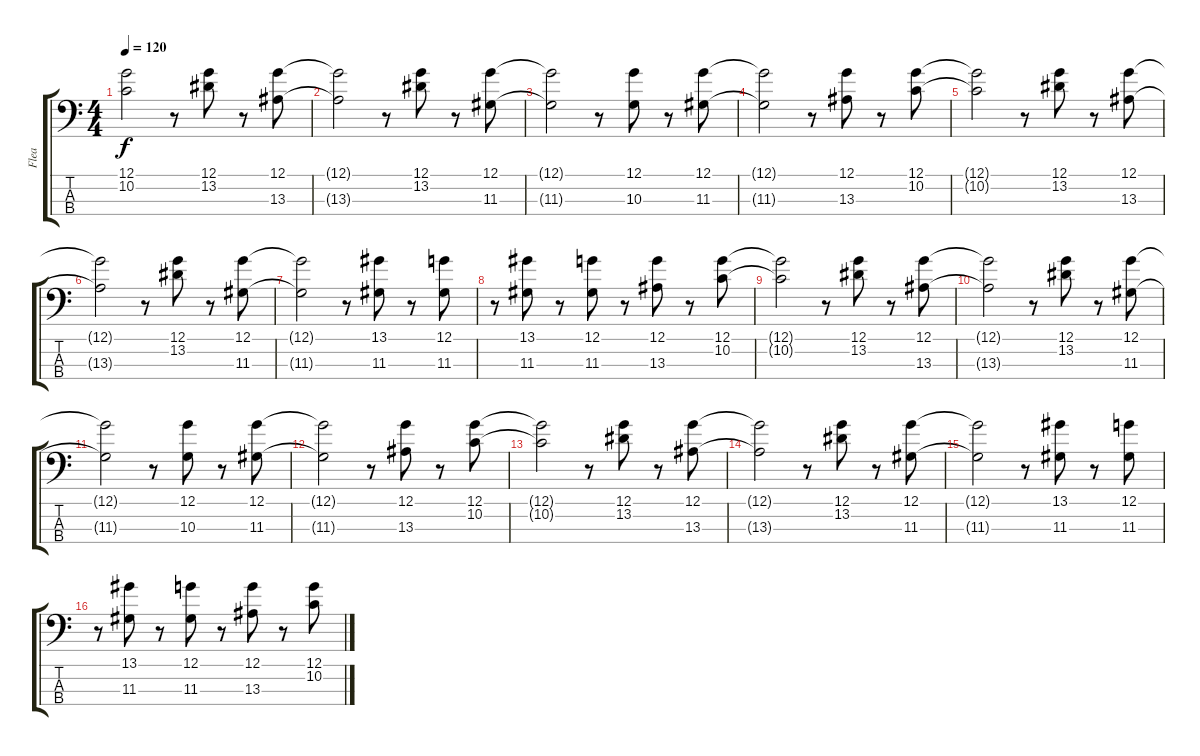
\track ("Flea" "Flea") {instrument electricbassfinger}
\staff {score tabs}
\tuning (G2 D2 A1 E1) {hide}
\ts (4 4)
\tempo 120
\clef f4
\ks c
(12.1{t} 10.2{t}).2{dy f} r.8 (12.1 13.2).8 r.8 (12.1 13.3).8 |
(12.1{t} 13.3{t}).2 r.8 (12.1 13.2).8 r.8 (12.1 11.3).8 |
(12.1{t} 11.3{t}).2 r.8 (12.1 10.3).8 r.8 (12.1 11.3).8 |
(12.1{t} 11.3{t}).2 r.8 (12.1 13.3).8 r.8 (12.1 10.2).8 |
(12.1{t} 10.2{t}).2 r.8 (12.1 13.2).8 r.8 (12.1 13.3).8 |
(12.1{t} 13.3{t}).2 r.8 (12.1 13.2).8 r.8 (12.1 11.3).8 |
(12.1{t} 11.3{t}).2 r.8 (13.1 11.3).8 r.8 (12.1 11.3).8 |
r.8 (13.1 11.3).8 r.8 (12.1 11.3).8 r.8 (12.1 13.3).8 r.8 (12.1 10.2).8 |
(12.1{t} 10.2{t}).2 r.8 (12.1 13.2).8 r.8 (12.1 13.3).8 |
(12.1{t} 13.3{t}).2 r.8 (12.1 13.2).8 r.8 (12.1 11.3).8 |
(12.1{t} 11.3{t}).2 r.8 (12.1 10.3).8 r.8 (12.1 11.3).8 |
(12.1{t} 11.3{t}).2 r.8 (12.1 13.3).8 r.8 (12.1 10.2).8 |
(12.1{t} 10.2{t}).2 r.8 (12.1 13.2).8 r.8 (12.1 13.3).8 |
(12.1{t} 13.3{t}).2 r.8 (12.1 13.2).8 r.8 (12.1 11.3).8 |
(12.1{t} 11.3{t}).2 r.8 (13.1 11.3).8 r.8 (12.1 11.3).8 |
r.8 (13.1 11.3).8 r.8 (12.1 11.3).8 r.8 (12.1 13.3).8 r.8 (12.1 10.2).8
